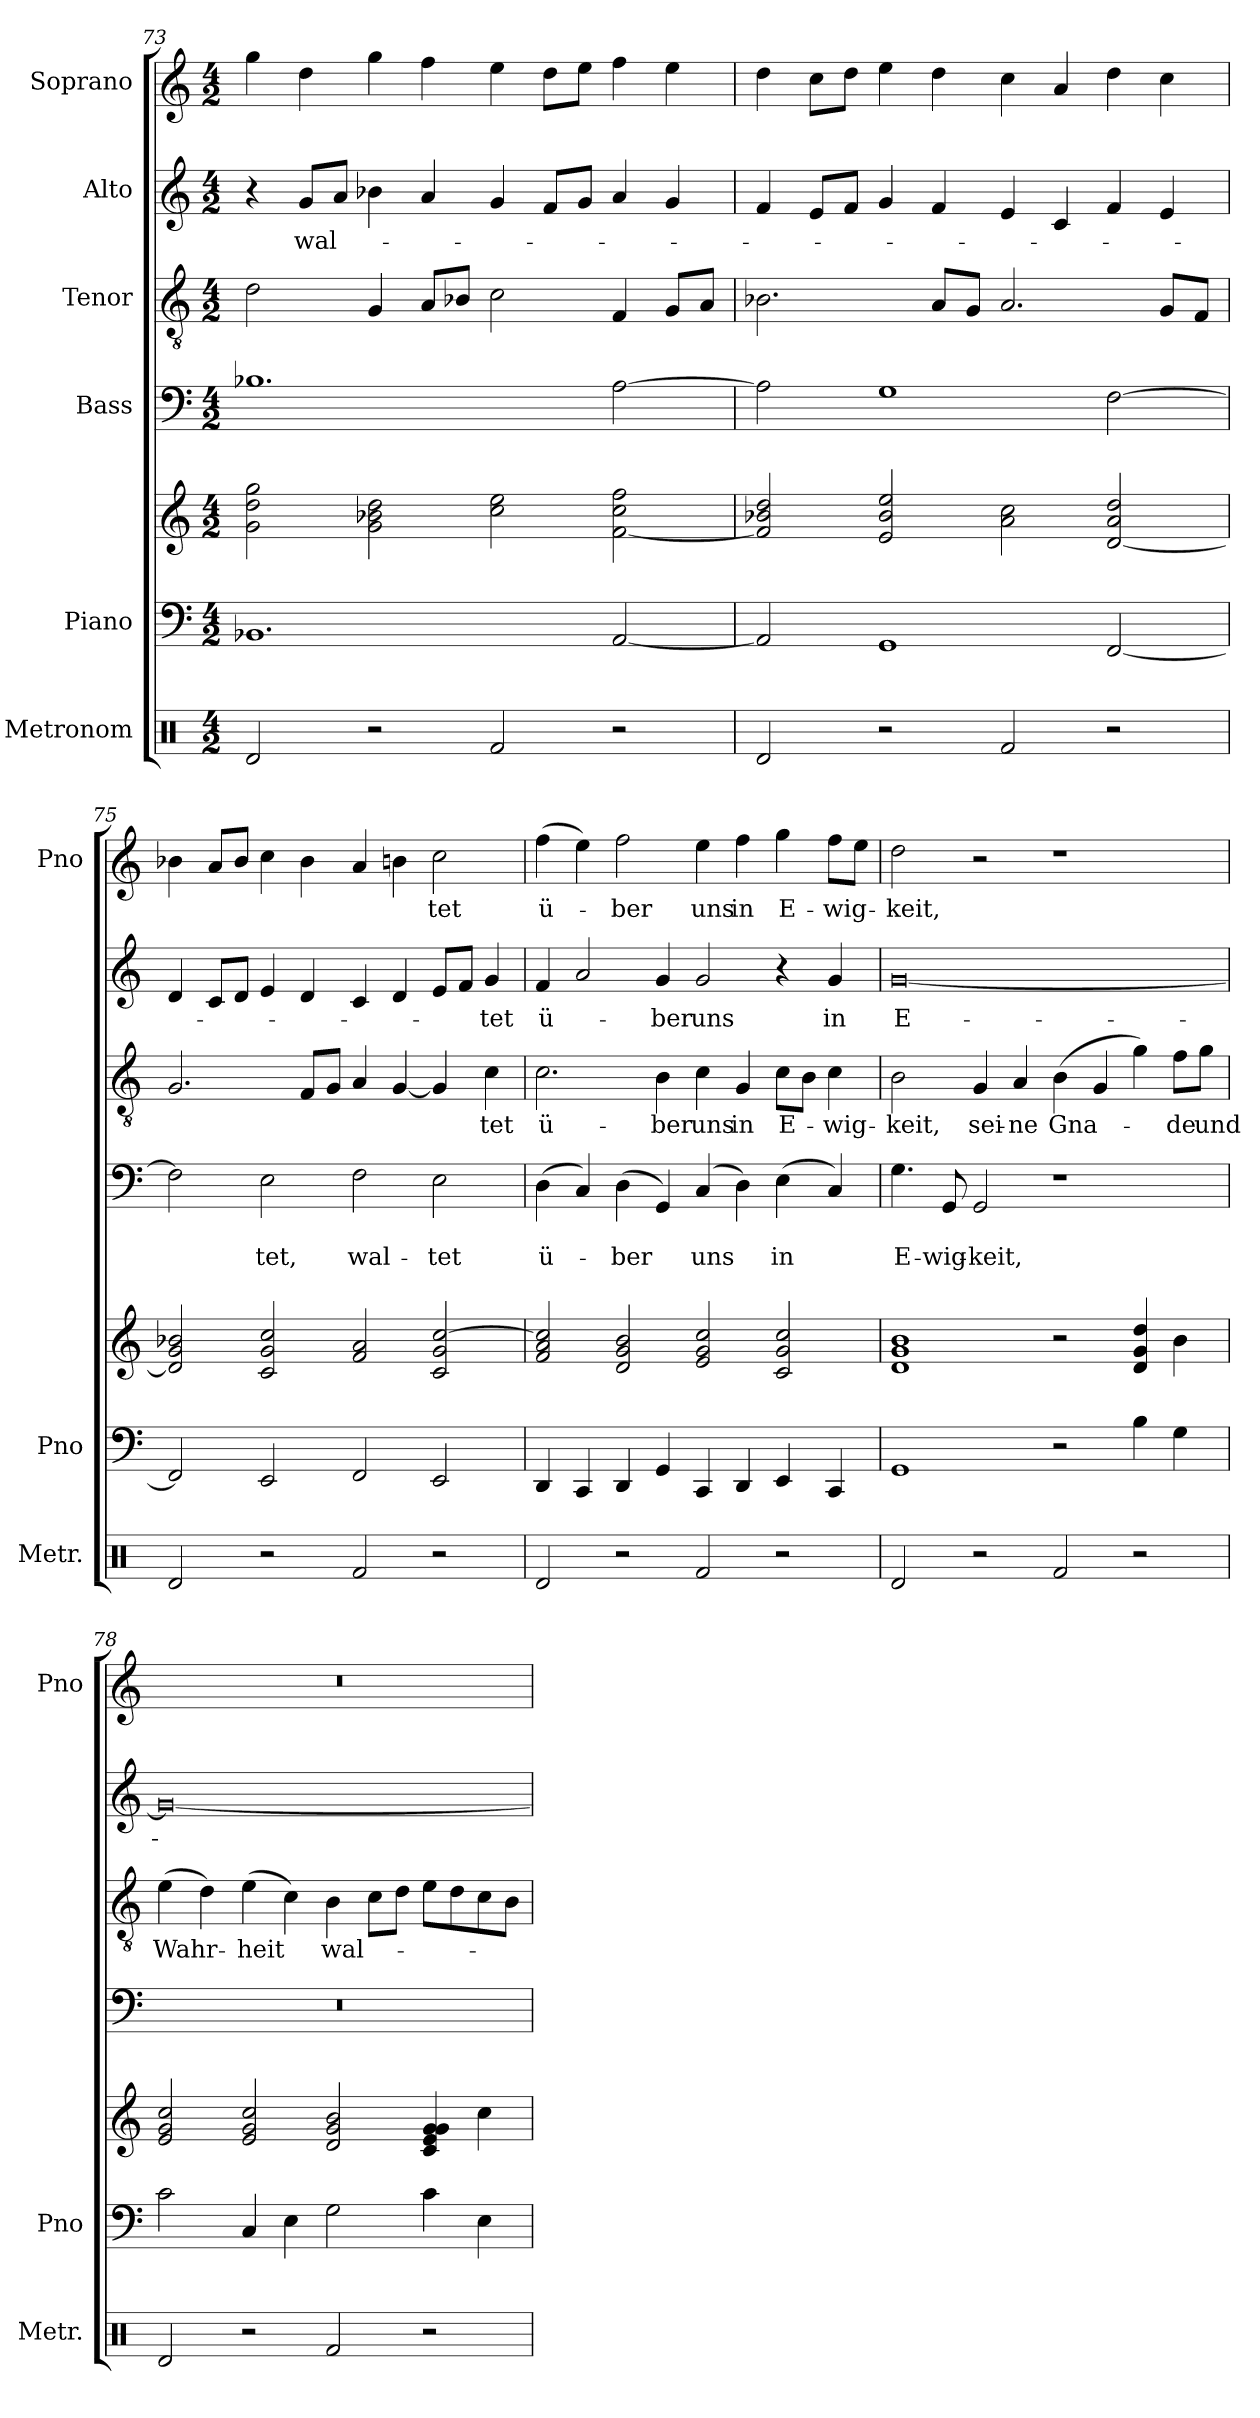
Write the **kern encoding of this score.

**kern	**kern	**kern	**kern	**text	**text	**text	**kern	**text	**kern	**text	**kern	**text
*part6	*part5	*part5	*part4	*part4	*part4	*part4	*part3	*part3	*part2	*part2	*part1	*part1
*staff7	*staff6	*staff5	*staff4	*staff4	*staff4	*staff4	*staff3	*staff3	*staff2	*staff2	*staff1	*staff1
*I"Metronom	*I"Piano	*	*I"Bass	*	*	*	*I"Tenor	*	*I"Alto	*	*I"Soprano	*
*I'Metr.	*I'Pno	*	*	*	*	*	*	*	*	*	*I'Pno	*
*clefX	*clefF4	*clefG2	*clefF4	*	*	*	*clefGv2	*	*clefG2	*	*clefG2	*
*k[]	*k[]	*k[]	*k[]	*	*	*	*k[]	*	*k[]	*	*k[]	*
*M4/2	*M4/2	*M4/2	*M4/2	*	*	*	*M4/2	*	*M4/2	*	*M4/2	*
=73	=73	=73	=73	=73	=73	=73	=73	=73	=73	=73	=73	=73
2Rd/	1.BB-X	2g\ 2dd\ 2gg\	1.B-X	.	.	.	2d\	.	4r	.	4gg\	.
!	!	!	!	!	!	!	!	!	!	!LO:LY:b	!	!
.	.	.	.	.	.	.	.	.	8g/L	wal-	4dd\	.
.	.	.	.	.	.	.	.	.	8a/J	.	.	.
2r	.	2g\ 2b-X\ 2dd\	.	.	.	.	4G/	.	4b-X\	.	4gg\	.
.	.	.	.	.	.	.	8A/L	.	4a/	.	4ff\	.
.	.	.	.	.	.	.	8B-X/J	.	.	.	.	.
2Rf/	.	2cc\ 2ee\	.	.	.	.	2c\	.	4g/	.	4ee\	.
.	.	.	.	.	.	.	.	.	8f/L	.	8dd\L	.
.	.	.	.	.	.	.	.	.	8g/J	.	8ee\J	.
2r	[2AA/	[2f\ 2cc\ 2ff\	[2A\	.	.	.	4F/	.	4a/	.	4ff\	.
.	.	.	.	.	.	.	8G/L	.	4g/	.	4ee\	.
.	.	.	.	.	.	.	8A/J	.	.	.	.	.
!!LO:PB:g=z
=74	=74	=74	=74	=74	=74	=74	=74	=74	=74	=74	=74	=74
2Rd/	2AA/]	2f/] 2b-X/ 2dd/	2A\]	.	.	.	2.B-X\	.	4f/	.	4dd\	.
.	.	.	.	.	.	.	.	.	8e/L	.	8cc\L	.
.	.	.	.	.	.	.	.	.	8f/J	.	8dd\J	.
2r	1GG	2e/ 2b-/ 2ee/	1G	.	.	.	.	.	4g/	.	4ee\	.
.	.	.	.	.	.	.	8A/L	.	4f/	.	4dd\	.
.	.	.	.	.	.	.	8G/J	.	.	.	.	.
2Rf/	.	2a\ 2cc\	.	.	.	.	2.A/	.	4e/	.	4cc\	.
.	.	.	.	.	.	.	.	.	4c/	.	4a/	.
2r	[2FF/	[2d/ 2a/ 2dd/	[2F\	.	.	.	.	.	4f/	.	4dd\	.
.	.	.	.	.	.	.	8G/L	.	4e/	.	4cc\	.
.	.	.	.	.	.	.	8F/J	.	.	.	.	.
!!LO:PB:g=z
=75	=75	=75	=75	=75	=75	=75	=75	=75	=75	=75	=75	=75
!	!	!	!	!	!	!LO:LY:b	!	!	!	!	!	!
2Rd/	2FF/]	2d/] 2g/ 2b-X/	2F\]	.	.	­	2.G/	.	4d/	.	4b-X\	.
.	.	.	.	.	.	.	.	.	8c/L	.	8a/L	.
.	.	.	.	.	.	.	.	.	8d/J	.	8b-/J	.
!	!	!	!	!	!LO:LY:b	!	!	!	!	!	!	!
2r	2EE/	2c/ 2g/ 2cc/	2E\	.	-tet,	.	.	.	4e/	.	4cc\	.
.	.	.	.	.	.	.	8F/L	.	4d/	.	4b-\	.
.	.	.	.	.	.	.	8G/J	.	.	.	.	.
!	!	!	!	!	!LO:LY:b	!	!	!	!	!	!	!
2Rf/	2FF/	2f/ 2a/	2F\	.	wal-	.	4A/	.	4c/	.	4a/	.
.	.	.	.	.	.	.	[4G/	.	4d/	.	4bn\	.
!	!	!	!	!	!LO:LY:b	!	!	!	!	!	!	!LO:LY:b
2r	2EE/	2c/ 2g/ [2cc/	2E\	.	-tet	.	4G/]	.	8e/L	.	2cc\	-tet
.	.	.	.	.	.	.	.	.	8f/J	.	.	.
!	!	!	!	!	!	!	!	!LO:LY:b	!	!LO:LY:b	!	!
.	.	.	.	.	.	.	4c\	-tet	4g/	-tet	.	.
=76	=76	=76	=76	=76	=76	=76	=76	=76	=76	=76	=76	=76
!	!	!	!	!	!LO:LY:b	!	!	!LO:LY:b	!	!LO:LY:b	!	!LO:LY:b
2Rd/	4DD/	2f/ 2a/ 2cc/]	(>4D\	.	ü-	.	2.c\	ü-	4f/	ü-	(>4ff\	ü-
.	4CC/	.	4C/)	.	.	.	.	.	2a/	.	4ee\)	.
!	!	!	!	!	!LO:LY:b	!	!	!	!	!	!	!LO:LY:b
2r	4DD/	2d/ 2g/ 2b/	(>4D\	.	-ber	.	.	.	.	.	2ff\	-ber
!	!	!	!	!	!	!	!	!LO:LY:b	!	!LO:LY:b	!	!
.	4GG/	.	4GG/)	.	.	.	4B\	-ber	4g/	-ber	.	.
!	!	!	!	!	!LO:LY:b	!	!	!LO:LY:b	!	!LO:LY:b	!	!LO:LY:b
2Rf/	4CC/	2e/ 2g/ 2cc/	(>4C/	.	uns	.	4c\	uns	2g/	uns	4ee\	uns
!	!	!	!	!	!	!	!	!LO:LY:b	!	!	!	!LO:LY:b
.	4DD/	.	4D\)	.	.	.	4G/	in	.	.	4ff\	in
!	!	!	!	!	!LO:LY:b	!	!	!LO:LY:b	!	!	!	!LO:LY:b
2r	4EE/	2c/ 2g/ 2cc/	(>4E\	.	in	.	8c\L	E-	4r	.	4gg\	E-
.	.	.	.	.	.	.	8B\J	.	.	.	.	.
!	!	!	!	!	!	!	!	!LO:LY:b	!	!LO:LY:b	!	!LO:LY:b
.	4CC/	.	4C/)	.	.	.	4c\	-wig-	4g/	in	8ff\L	-wig-
.	.	.	.	.	.	.	.	.	.	.	8ee\J	.
!!LO:PB:g=z
=77	=77	=77	=77	=77	=77	=77	=77	=77	=77	=77	=77	=77
!	!	!	!	!	!LO:LY:b	!	!	!LO:LY:b	!	!LO:LY:b	!	!LO:LY:b
2Rd/	1GG	1d 1g 1b	4.G\	.	E-	.	2B\	-keit,	[0g	E-	2dd\	-keit,
!	!	!	!	!	!LO:LY:b	!	!	!	!	!	!	!
.	.	.	8GG/	.	-wig-	.	.	.	.	.	.	.
!	!	!	!	!	!LO:LY:b	!	!	!LO:LY:b	!	!	!	!
2r	.	.	2GG/	.	-keit,	.	4G/	sei-	.	.	2r	.
!	!	!	!	!	!	!	!	!LO:LY:b	!	!	!	!
.	.	.	.	.	.	.	4A/	-ne	.	.	.	.
!	!	!	!	!	!	!	!	!LO:LY:b	!	!	!	!
2Rf/	2r	2r	1r	.	.	.	(>4B\	Gna-	.	.	1r	.
.	.	.	.	.	.	.	4G/	.	.	.	.	.
2r	4B\	4d/ 4g/ 4dd/	.	.	.	.	4g\)	.	.	.	.	.
!	!	!	!	!	!	!	!	!LO:LY:b	!	!	!	!
.	4G\	4b\	.	.	.	.	8f\L	-de	.	.	.	.
!	!	!	!	!	!	!	!	!LO:LY:b	!	!	!	!
.	.	.	.	.	.	.	8g\J	und	.	.	.	.
=78	=78	=78	=78	=78	=78	=78	=78	=78	=78	=78	=78	=78
!	!	!	!	!	!	!	!	!LO:LY:b	!	!	!	!
2Rd/	2c\	2e/ 2g/ 2cc/	0r	.	.	.	(>4e\	Wahr-	0g_	.	0r	.
.	.	.	.	.	.	.	4d\)	.	.	.	.	.
!	!	!	!	!	!	!	!	!LO:LY:b	!	!	!	!
2r	4C/	2e/ 2g/ 2cc/	.	.	.	.	(>4e\	-heit	.	.	.	.
.	4E\	.	.	.	.	.	4c\)	.	.	.	.	.
!	!	!	!	!	!	!	!	!LO:LY:b	!	!	!	!
2Rf/	2G\	2d/ 2g/ 2b/	.	.	.	.	4B\	wal-	.	.	.	.
.	.	.	.	.	.	.	8c\L	.	.	.	.	.
.	.	.	.	.	.	.	8d\J	.	.	.	.	.
2r	4c\	4c/ 4e/ 4g/ 4g/	.	.	.	.	8e\L	.	.	.	.	.
.	.	.	.	.	.	.	8d\	.	.	.	.	.
.	4E\	4cc\	.	.	.	.	8c\	.	.	.	.	.
.	.	.	.	.	.	.	8B\J	.	.	.	.	.
=	=	=	=	=	=	=	=	=	=	=	=	=
*-	*-	*-	*-	*-	*-	*-	*-	*-	*-	*-	*-	*-
